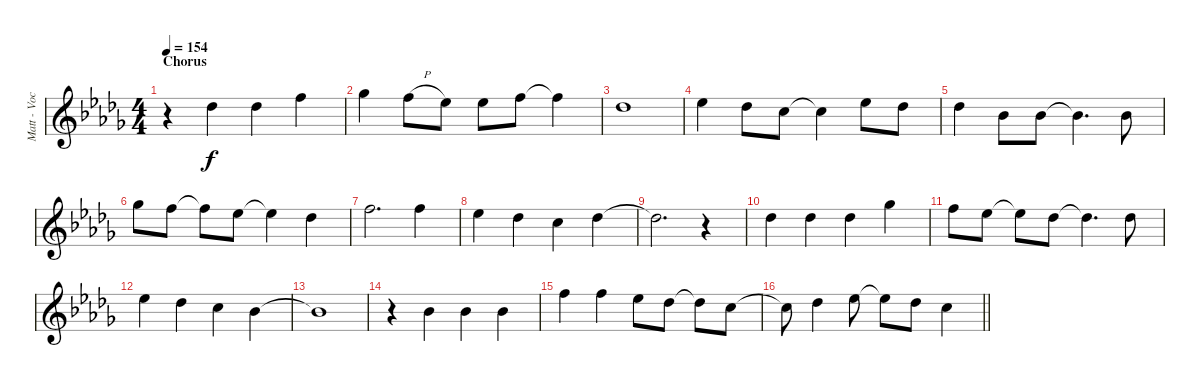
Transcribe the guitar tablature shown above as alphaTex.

\track ("Matt - Vocals" "Matt - Voc") {instrument distortionguitar}
\staff {score}
\tuning (E4 B3 G3 D3 A2 E2) {hide}
\ts (4 4)
\section ("" "Chorus")
\tempo 154
\clef g2
\ks db
r.4{dy f} 2.2.4 2.2.4 1.1.4 |
2.1.4 6.2{h}.8 4.2.8 4.2.8 1.1.8 1.1{t}.4 |
2.2.1 |
4.2.4 2.2.8 1.2.8 1.2{t}.4 4.2.8 2.2.8 |
2.2.4 3.3.8 3.3.8 3.3{t}.4{d} 3.3.8 |
2.1.8 1.1.8 1.1{t}.8 4.2.8 4.2{t}.4 2.2.4 |
1.1.2{d} 1.1.4 |
4.2.4 2.2.4 1.2.4 2.2.4 |
2.2{t}.2{d} r.4 |
2.2.4 2.2.4 2.2.4 2.1.4 |
1.1.8 4.2.8 4.2{t}.8 2.2.8 2.2{t}.4{d} 2.2.8 |
4.2.4 2.2.4 1.2.4 3.3.4 |
3.3{t}.1 |
r.4 3.3.4 3.3.4 3.3.4 |
1.1.4 1.1.4 4.2.8 2.2.8 2.2{t}.8 20.6.8 |
\barLineRight lightlight
20.6{t}.8 2.2.4 4.2.8 4.2{t}.8 2.2.8 1.2.4
